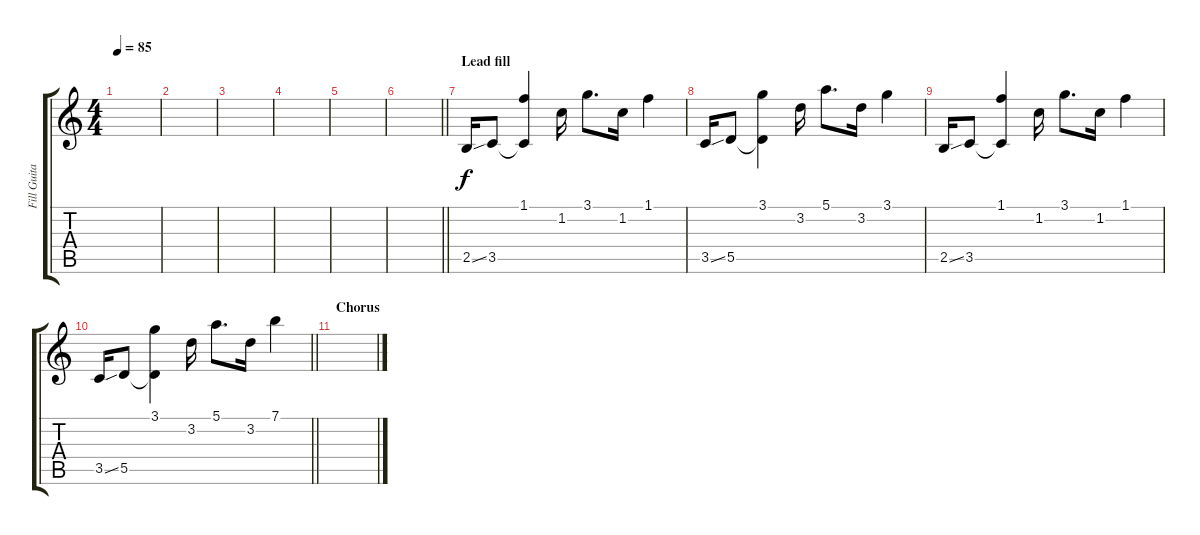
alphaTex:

\track ("Fill Guitar" "Fill Guita") {instrument electricguitarclean}
\staff {score tabs}
\tuning (E4 B3 G3 D3 A2 E2) {hide}
\ts (4 4)
\tempo 85
\clef g2
\ks c
|
|
|
|
|
\barLineRight lightlight
|
\section ("" "Lead fill")
2.5{ss}.16 3.5.8 (1.1 3.5{t}).4 1.2.16 3.1.8{d} 1.2.16 1.1.4 |
3.5{ss}.16 5.5.8 (3.1 5.5{t}).4 3.2.16 5.1.8{d} 3.2.16 3.1.4 |
2.5{ss}.16 3.5.8 (1.1 3.5{t}).4 1.2.16 3.1.8{d} 1.2.16 1.1.4 |
\barLineRight lightlight
3.5{ss}.16 5.5.8 (3.1 5.5{t}).4 3.2.16 5.1.8{d} 3.2.16 7.1.4 |
\section ("" "Chorus")
